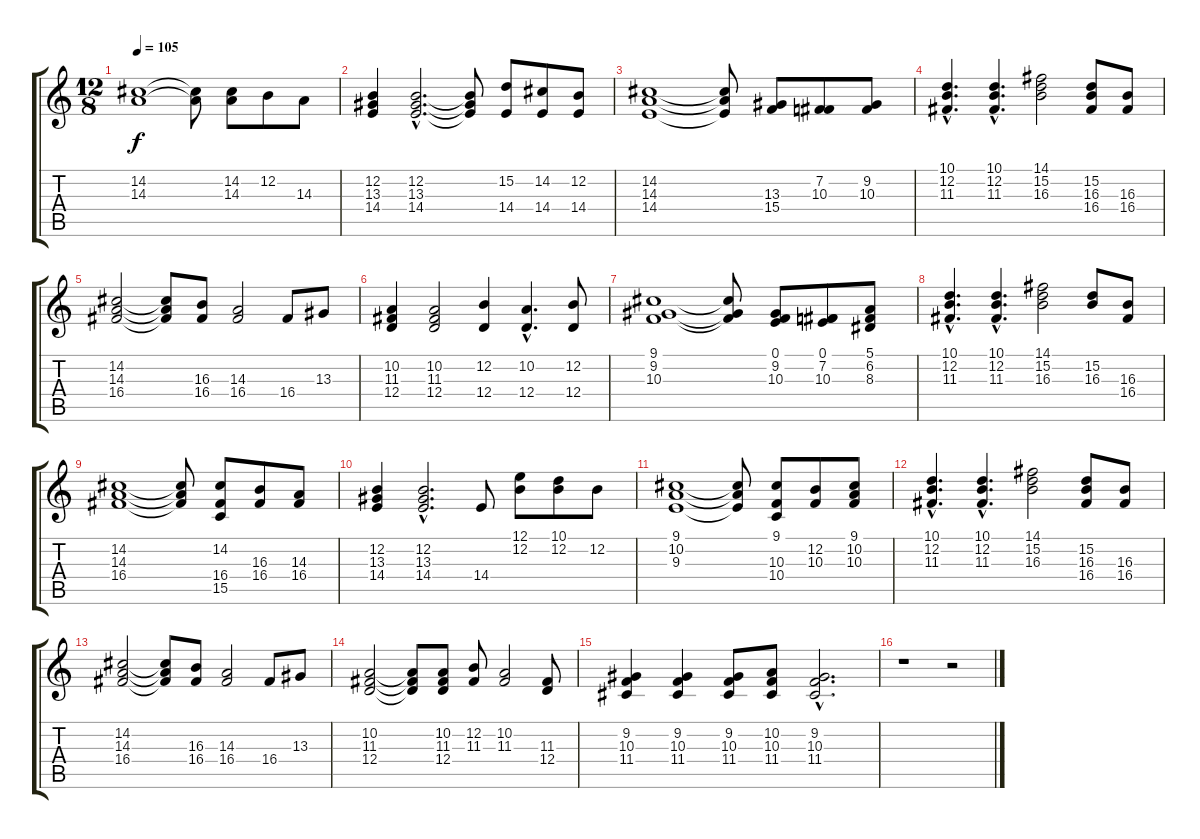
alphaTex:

\track "" {instrument brightacousticpiano}
\staff {score tabs}
\tuning (E4 B3 G3 D3 A2 E2) {hide}
\ts (12 8)
\tempo 105
\clef g2
\ks c
(14.2 14.3).1{dy f} (14.2{t} 14.3{t}).8 (14.2 14.3).8 12.2.8 14.3.8 |
(12.2 13.3 14.4).4 (12.2{hac} 13.3{hac} 14.4{hac}).2{d} (12.2{t} 13.3{t} 14.4{t}).8 (15.2 14.4).8 (14.2 14.4).8 (12.2 14.4).8 |
(14.2 14.3 14.4).1 (14.2{t} 14.3{t} 14.4{t}).8 (13.3 15.4).8 (7.2 10.3).8 (9.2 10.3).8 |
(10.1{hac} 12.2{hac} 11.3{hac}).4{d} (10.1{hac} 12.2{hac} 11.3{hac}).4{d} (14.1 15.2 16.3).2 (15.2 16.3 16.4).8 (16.3 16.4).8 |
(14.2 14.3 16.4).2 (14.2{t} 14.3{t} 16.4{t}).8 (16.3 16.4).8 (14.3 16.4).2 16.4.8 13.3.8 |
(10.2 11.3 12.4).4 (10.2 11.3 12.4).2 (12.2 12.4).4 (10.2{hac} 12.4{hac}).4{d} (12.2 12.4).8 |
(9.1 9.2 10.3).1 (9.1{t} 9.2{t} 10.3{t}).8 (0.1 9.2 10.3).8 (0.1 7.2 10.3).8 (5.1 6.2 8.3).8 |
(10.1{hac} 12.2{hac} 11.3{hac}).4{d} (10.1{hac} 12.2{hac} 11.3{hac}).4{d} (14.1 15.2 16.3).2 (15.2 16.3).8 (16.3 16.4).8 |
(14.2 14.3 16.4).1 (14.2{t} 14.3{t} 16.4{t}).8 (14.2 16.4 15.5).8 (16.3 16.4).8 (14.3 16.4).8 |
(12.2 13.3 14.4).4 (12.2{hac} 13.3{hac} 14.4{hac}).2{d} 14.4.8 (12.1 12.2).8 (10.1 12.2).8 12.2.8 |
(9.1 10.2 9.3).1 (9.1{t} 10.2{t} 9.3{t}).8 (9.1 10.3 10.4).8 (12.2 10.3).8 (9.1 10.2 10.3).8 |
(10.1{hac} 12.2{hac} 11.3{hac}).4{d} (10.1{hac} 12.2{hac} 11.3{hac}).4{d} (14.1 15.2 16.3).2 (15.2 16.3 16.4).8 (16.3 16.4).8 |
(14.2 14.3 16.4).2 (14.2{t} 14.3{t} 16.4{t}).8 (16.3 16.4).8 (14.3 16.4).2 16.4.8 13.3.8 |
(10.2 11.3 12.4).2 (10.2{t} 11.3{t} 12.4{t}).8 (10.2 11.3 12.4).8 (12.2 11.3).8 (10.2 11.3).2 (11.3 12.4).8 |
(9.2 10.3 11.4).4 (9.2 10.3 11.4).4 (9.2 10.3 11.4).8 (10.2 10.3 11.4).8 (9.2{hac} 10.3{hac} 11.4{hac}).2{d} |
r.1 r.2
